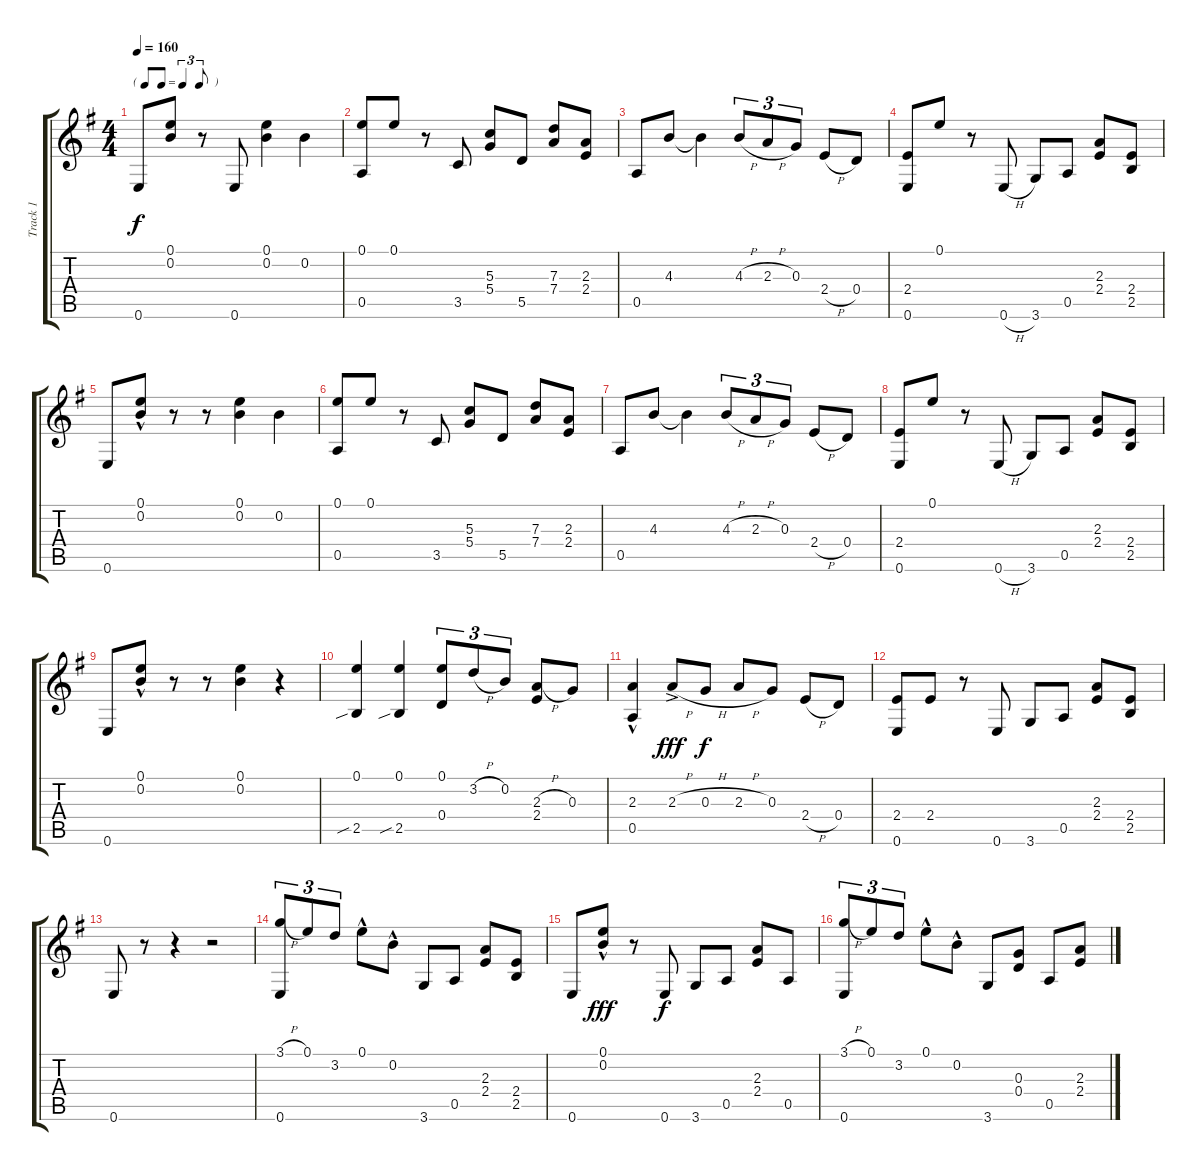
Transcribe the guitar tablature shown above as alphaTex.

\track ("Track 1" "Track 1") {instrument acousticguitarsteel}
\staff {score tabs}
\tuning (E4 B3 G3 D3 A2 E2) {hide}
\ts (4 4)
\tf triplet8th
\tempo 160
\clef g2
\ks g
0.6.8{dy f} (0.1 0.2).8 r.8 0.6.8 (0.1 0.2).4 0.2.4 |
(0.1 0.5).8 0.1.8 r.8 3.5.8 (5.3 5.4).8 5.5.8 (7.3 7.4).8 (2.3 2.4).8 |
0.5.8 4.3.8 4.3{t}.4 4.3{h}.8{tu (3 2)} 2.3{h}.8{tu (3 2)} 0.3.8{tu (3 2)} 2.4{h}.8 0.4.8 |
(2.4 0.6).8 0.1.8 r.8 0.6{h}.8 3.6.8 0.5.8 (2.3 2.4).8 (2.4 2.5).8 |
0.6.8 (0.1{hac} 0.2{hac}).8 r.8 r.8 (0.1 0.2).4 0.2.4 |
(0.1 0.5).8 0.1.8 r.8 3.5.8 (5.3 5.4).8 5.5.8 (7.3 7.4).8 (2.3 2.4).8 |
0.5.8 4.3.8 4.3{t}.4 4.3{h}.8{tu (3 2)} 2.3{h}.8{tu (3 2)} 0.3.8{tu (3 2)} 2.4{h}.8 0.4.8 |
(2.4 0.6).8 0.1.8 r.8 0.6{h}.8 3.6.8 0.5.8 (2.3 2.4).8 (2.4 2.5).8 |
0.6.8 (0.1{hac} 0.2{hac}).8 r.8 r.8 (0.1 0.2).4 r.4 |
(0.1 2.5{sib}).4 (0.1 2.5{sib}).4 (0.1 0.4).8{tu (3 2)} 3.2{h}.8{tu (3 2)} 0.2.8{tu (3 2)} (2.3{h} 2.4).8 0.3.8 |
(2.3{hac} 0.5{hac}).4 2.3{h ac}.8{dy fff} 0.3{h}.8{dy f} 2.3{h}.8 0.3.8 2.4{h}.8 0.4.8 |
(2.4 0.6).8 2.4.8 r.8 0.6.8 3.6.8 0.5.8 (2.3 2.4).8 (2.4 2.5).8 |
0.6.8 r.8 r.4 r.2 |
(3.1{h} 0.6).8{tu (3 2)} 0.1.8{tu (3 2)} 3.2.8{tu (3 2)} 0.1{hac}.8 0.2{hac}.8 3.6.8 0.5.8 (2.3 2.4).8 (2.4 2.5).8 |
0.6.8 (0.1{hac} 0.2{hac}).8{dy fff} r.8 0.6.8{dy f} 3.6.8 0.5.8 (2.3 2.4).8 0.5.8 |
(3.1{h} 0.6).8{tu (3 2)} 0.1.8{tu (3 2)} 3.2.8{tu (3 2)} 0.1{hac}.8 0.2{hac}.8 3.6.8 (0.3 0.4).8 0.5.8 (2.3 2.4).8
